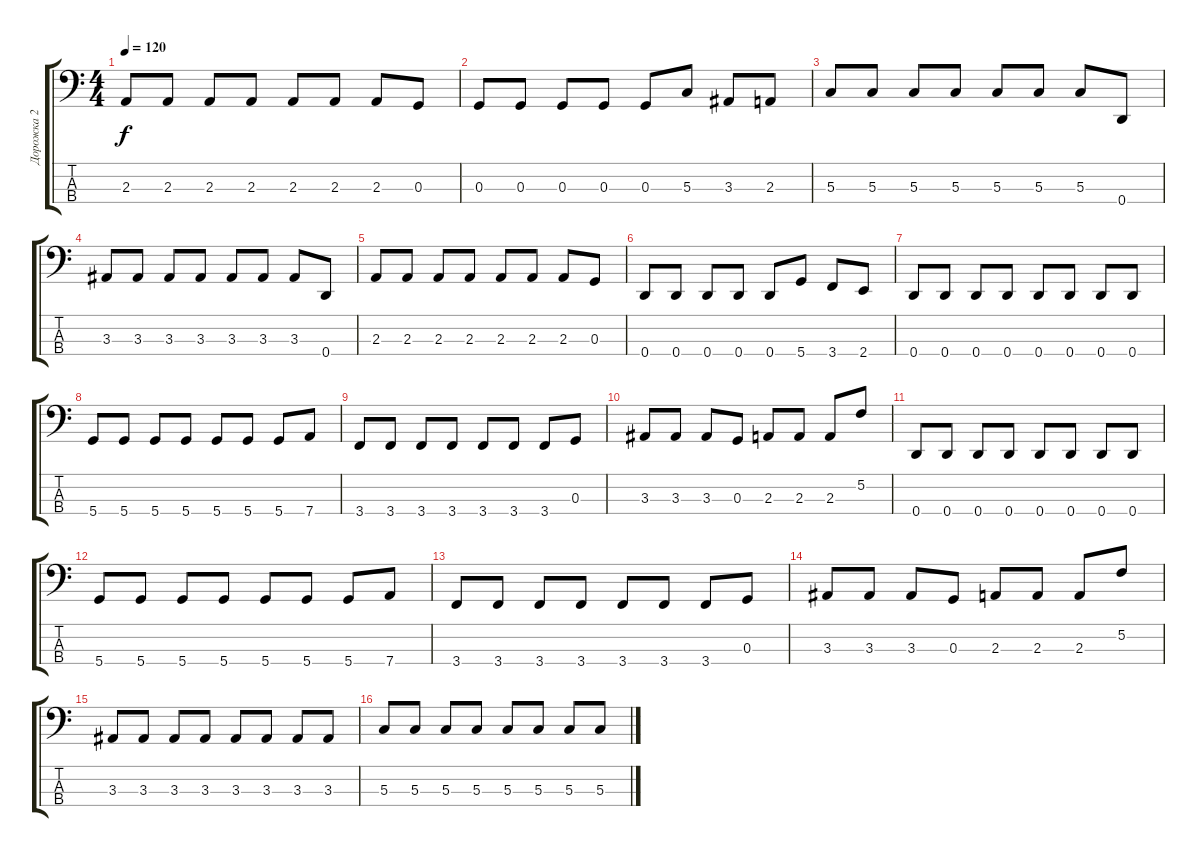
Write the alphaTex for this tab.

\track ("Дорожка 2" "Дорожка 2") {instrument electricbassfinger}
\staff {score tabs}
\tuning (F2 C2 G1 D1) {hide}
\ts (4 4)
\tempo 120
\clef f4
\ks c
2.3.8{dy f} 2.3.8 2.3.8 2.3.8 2.3.8 2.3.8 2.3.8 0.3.8 |
0.3.8 0.3.8 0.3.8 0.3.8 0.3.8 5.3.8 3.3.8 2.3.8 |
5.3.8 5.3.8 5.3.8 5.3.8 5.3.8 5.3.8 5.3.8 0.4.8 |
3.3.8 3.3.8 3.3.8 3.3.8 3.3.8 3.3.8 3.3.8 0.4.8 |
2.3.8 2.3.8 2.3.8 2.3.8 2.3.8 2.3.8 2.3.8 0.3.8 |
0.4.8 0.4.8 0.4.8 0.4.8 0.4.8 5.4.8 3.4.8 2.4.8 |
0.4.8 0.4.8 0.4.8 0.4.8 0.4.8 0.4.8 0.4.8 0.4.8 |
5.4.8 5.4.8 5.4.8 5.4.8 5.4.8 5.4.8 5.4.8 7.4.8 |
3.4.8 3.4.8 3.4.8 3.4.8 3.4.8 3.4.8 3.4.8 0.3.8 |
3.3.8 3.3.8 3.3.8 0.3.8 2.3.8 2.3.8 2.3.8 5.2.8 |
0.4.8 0.4.8 0.4.8 0.4.8 0.4.8 0.4.8 0.4.8 0.4.8 |
5.4.8 5.4.8 5.4.8 5.4.8 5.4.8 5.4.8 5.4.8 7.4.8 |
3.4.8 3.4.8 3.4.8 3.4.8 3.4.8 3.4.8 3.4.8 0.3.8 |
3.3.8 3.3.8 3.3.8 0.3.8 2.3.8 2.3.8 2.3.8 5.2.8 |
3.3.8 3.3.8 3.3.8 3.3.8 3.3.8 3.3.8 3.3.8 3.3.8 |
5.3.8 5.3.8 5.3.8 5.3.8 5.3.8 5.3.8 5.3.8 5.3.8
